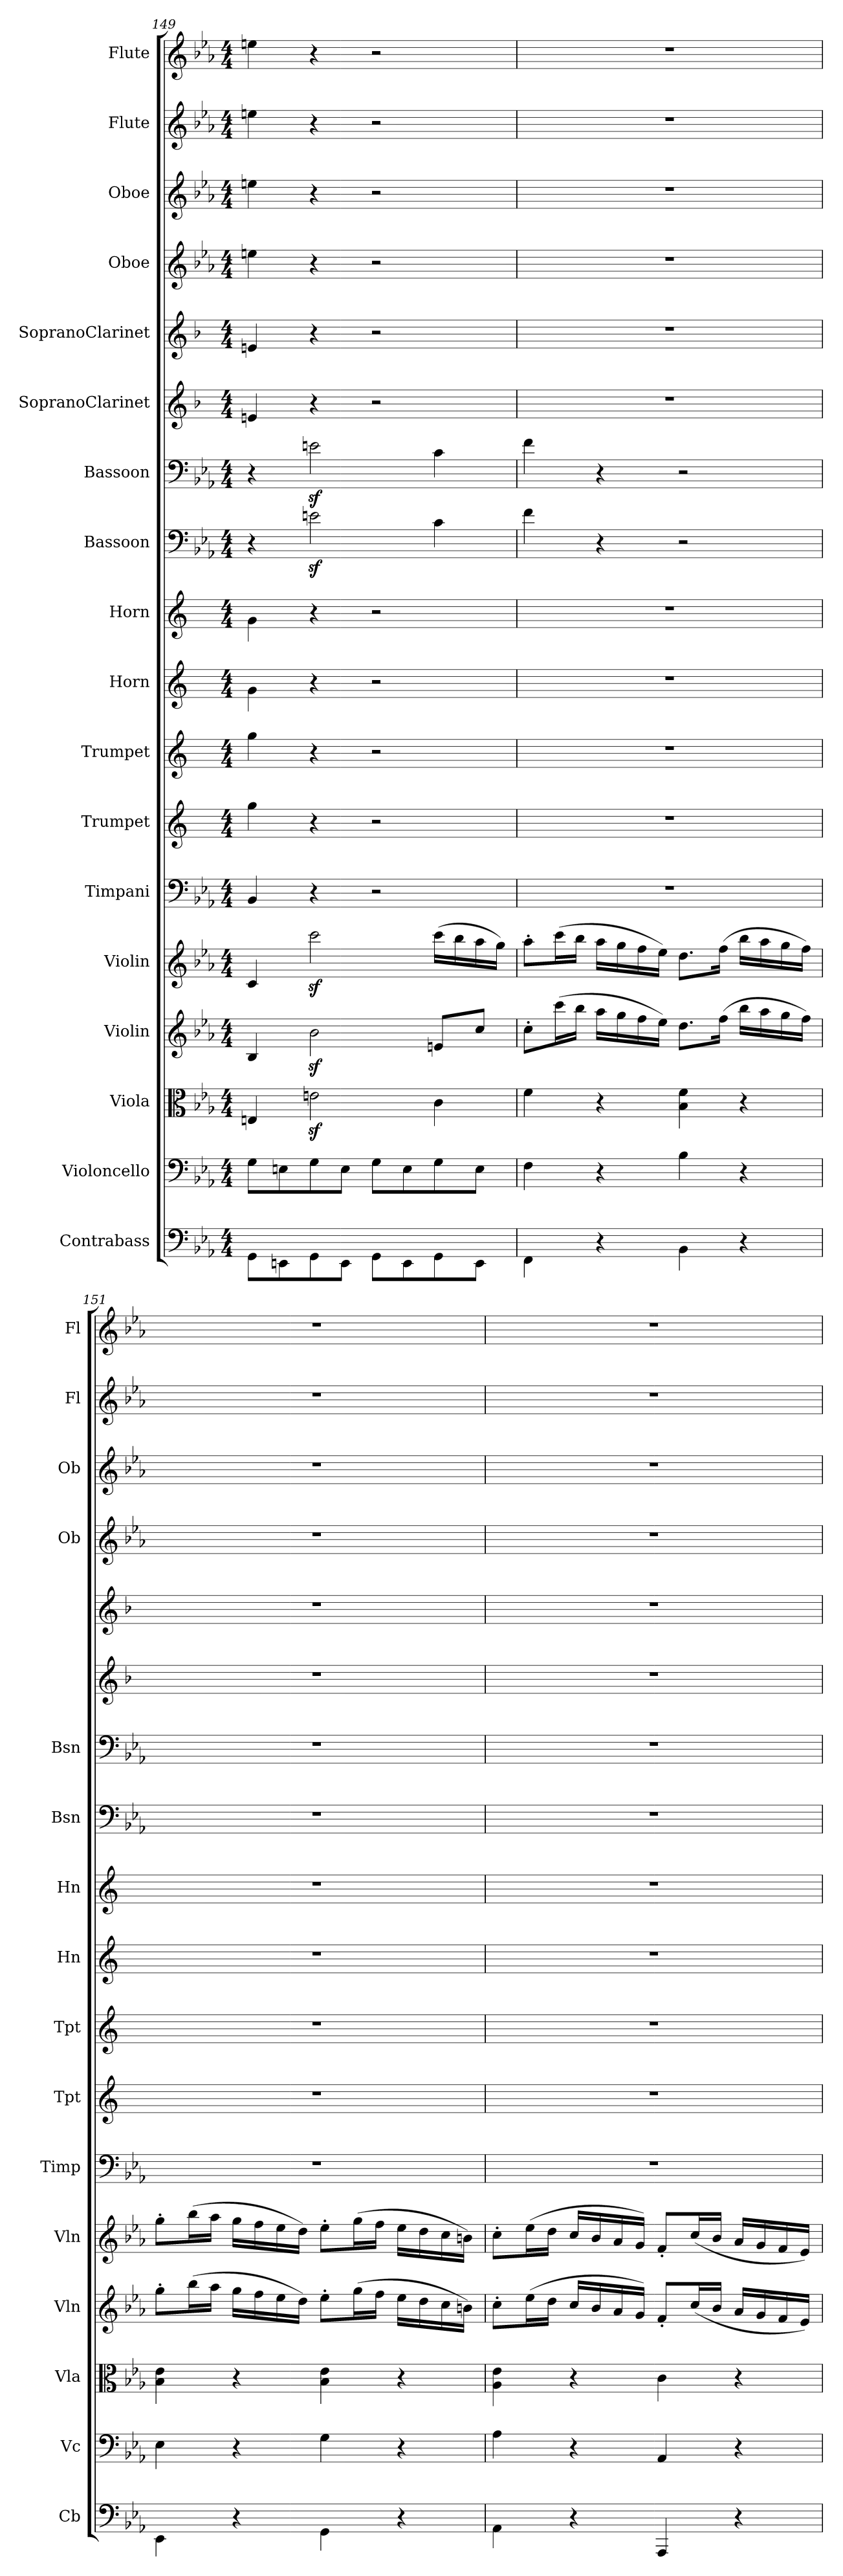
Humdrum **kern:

**kern	**kern	**kern	**kern	**kern	**kern	**kern	**kern	**kern	**kern	**kern	**kern	**kern	**kern	**kern	**kern	**kern	**kern
*part18	*part17	*part16	*part15	*part14	*part13	*part12	*part11	*part10	*part9	*part8	*part7	*part6	*part5	*part4	*part3	*part2	*part1
*staff18	*staff17	*staff16	*staff15	*staff14	*staff13	*staff12	*staff11	*staff10	*staff9	*staff8	*staff7	*staff6	*staff5	*staff4	*staff3	*staff2	*staff1
*I"Contrabass	*I"Violoncello	*I"Viola	*I"Violin	*I"Violin	*I"Timpani	*I"Trumpet	*I"Trumpet	*I"Horn	*I"Horn	*I"Bassoon	*I"Bassoon	*I"SopranoClarinet	*I"SopranoClarinet	*I"Oboe	*I"Oboe	*I"Flute	*I"Flute
*I'Cb	*I'Vc	*I'Vla	*I'Vln	*I'Vln	*I'Timp	*I'Tpt	*I'Tpt	*I'Hn	*I'Hn	*I'Bsn	*I'Bsn	*	*	*I'Ob	*I'Ob	*I'Fl	*I'Fl
*clefF4	*clefF4	*clefC3	*clefG2	*clefG2	*clefF4	*clefG2	*clefG2	*clefG2	*clefG2	*clefF4	*clefF4	*clefG2	*clefG2	*clefG2	*clefG2	*clefG2	*clefG2
*k[b-e-a-]	*k[b-e-a-]	*k[b-e-a-]	*k[b-e-a-]	*k[b-e-a-]	*k[b-e-a-]	*k[]	*k[]	*k[]	*k[]	*k[b-e-a-]	*k[b-e-a-]	*k[b-]	*k[b-]	*k[b-e-a-]	*k[b-e-a-]	*k[b-e-a-]	*k[b-e-a-]
*M4/4	*M4/4	*M4/4	*M4/4	*M4/4	*M4/4	*M4/4	*M4/4	*M4/4	*M4/4	*M4/4	*M4/4	*M4/4	*M4/4	*M4/4	*M4/4	*M4/4	*M4/4
=149	=149	=149	=149	=149	=149	=149	=149	=149	=149	=149	=149	=149	=149	=149	=149	=149	=149
8GG\L	8G\L	4En/	4B-/	4c/	4BB-/	4gg\	4gg\	4g\	4g\	4r	4r	4en/	4en/	4een\	4een\	4een\	4een\
8EEn\	8En\	.	.	.	.	.	.	.	.	.	.	.	.	.	.	.	.
8GG\	8G\	2enz\	2b-z\	2cccz\	4r	4r	4r	4r	4r	2enz\	2enz\	4r	4r	4r	4r	4r	4r
8EE\J	8E\J	.	.	.	.	.	.	.	.	.	.	.	.	.	.	.	.
8GG\L	8G\L	.	.	.	2r	2r	2r	2r	2r	.	.	2r	2r	2r	2r	2r	2r
8EE\	8E\	.	.	.	.	.	.	.	.	.	.	.	.	.	.	.	.
8GG\	8G\	4c\	8en/L	(16ccc\LL	.	.	.	.	.	4c\	4c\	.	.	.	.	.	.
.	.	.	.	16bb-\	.	.	.	.	.	.	.	.	.	.	.	.	.
8EE\J	8E\J	.	8cc/J	16aa-\	.	.	.	.	.	.	.	.	.	.	.	.	.
.	.	.	.	16gg\JJ)	.	.	.	.	.	.	.	.	.	.	.	.	.
=150	=150	=150	=150	=150	=150	=150	=150	=150	=150	=150	=150	=150	=150	=150	=150	=150	=150
4FF\	4F\	4f\	8cc'\L	8aa-'\L	1r	1r	1r	1r	1r	4f\	4f\	1r	1r	1r	1r	1r	1r
.	.	.	(16ccc\L	(16ccc\L	.	.	.	.	.	.	.	.	.	.	.	.	.
.	.	.	16bb-\JJ	16bb-\JJ	.	.	.	.	.	.	.	.	.	.	.	.	.
4r	4r	4r	16aa-\LL	16aa-\LL	.	.	.	.	.	4r	4r	.	.	.	.	.	.
.	.	.	16gg\	16gg\	.	.	.	.	.	.	.	.	.	.	.	.	.
.	.	.	16ff\	16ff\	.	.	.	.	.	.	.	.	.	.	.	.	.
.	.	.	16ee-\JJ)	16ee-\JJ)	.	.	.	.	.	.	.	.	.	.	.	.	.
4BB-\	4B-\	4B-\ 4f\	8.dd\L	8.dd\L	.	.	.	.	.	2r	2r	.	.	.	.	.	.
.	.	.	(16ff\Jk	(16ff\Jk	.	.	.	.	.	.	.	.	.	.	.	.	.
4r	4r	4r	16bb-\LL	16bb-\LL	.	.	.	.	.	.	.	.	.	.	.	.	.
.	.	.	16aa-\	16aa-\	.	.	.	.	.	.	.	.	.	.	.	.	.
.	.	.	16gg\	16gg\	.	.	.	.	.	.	.	.	.	.	.	.	.
.	.	.	16ff\JJ)	16ff\JJ)	.	.	.	.	.	.	.	.	.	.	.	.	.
=151	=151	=151	=151	=151	=151	=151	=151	=151	=151	=151	=151	=151	=151	=151	=151	=151	=151
4EE-\	4E-\	4B-\ 4e-\	8gg'\L	8gg'\L	1r	1r	1r	1r	1r	1r	1r	1r	1r	1r	1r	1r	1r
.	.	.	(16bb-\L	(16bb-\L	.	.	.	.	.	.	.	.	.	.	.	.	.
.	.	.	16aa-\JJ	16aa-\JJ	.	.	.	.	.	.	.	.	.	.	.	.	.
4r	4r	4r	16gg\LL	16gg\LL	.	.	.	.	.	.	.	.	.	.	.	.	.
.	.	.	16ff\	16ff\	.	.	.	.	.	.	.	.	.	.	.	.	.
.	.	.	16ee-\	16ee-\	.	.	.	.	.	.	.	.	.	.	.	.	.
.	.	.	16dd\JJ)	16dd\JJ)	.	.	.	.	.	.	.	.	.	.	.	.	.
4GG\	4G\	4B-\ 4e-\	8ee-'\L	8ee-'\L	.	.	.	.	.	.	.	.	.	.	.	.	.
.	.	.	(16gg\L	(16gg\L	.	.	.	.	.	.	.	.	.	.	.	.	.
.	.	.	16ff\JJ	16ff\JJ	.	.	.	.	.	.	.	.	.	.	.	.	.
4r	4r	4r	16ee-\LL	16ee-\LL	.	.	.	.	.	.	.	.	.	.	.	.	.
.	.	.	16dd\	16dd\	.	.	.	.	.	.	.	.	.	.	.	.	.
.	.	.	16cc\	16cc\	.	.	.	.	.	.	.	.	.	.	.	.	.
.	.	.	16bn\JJ)	16bn\JJ)	.	.	.	.	.	.	.	.	.	.	.	.	.
=152	=152	=152	=152	=152	=152	=152	=152	=152	=152	=152	=152	=152	=152	=152	=152	=152	=152
4AA-\	4A-\	4A-\ 4e-\	8cc'\L	8cc'\L	1r	1r	1r	1r	1r	1r	1r	1r	1r	1r	1r	1r	1r
.	.	.	(16ee-\L	(16ee-\L	.	.	.	.	.	.	.	.	.	.	.	.	.
.	.	.	16dd\JJ	16dd\JJ	.	.	.	.	.	.	.	.	.	.	.	.	.
4r	4r	4r	16cc/LL	16cc/LL	.	.	.	.	.	.	.	.	.	.	.	.	.
.	.	.	16b-/	16b-/	.	.	.	.	.	.	.	.	.	.	.	.	.
.	.	.	16a-/	16a-/	.	.	.	.	.	.	.	.	.	.	.	.	.
.	.	.	16g/JJ)	16g/JJ)	.	.	.	.	.	.	.	.	.	.	.	.	.
4AAA-/	4AA-/	4c\	8f'/L	8f'/L	.	.	.	.	.	.	.	.	.	.	.	.	.
.	.	.	(16cc/L	(16cc/L	.	.	.	.	.	.	.	.	.	.	.	.	.
.	.	.	16b-/JJ	16b-/JJ	.	.	.	.	.	.	.	.	.	.	.	.	.
4r	4r	4r	16a-/LL	16a-/LL	.	.	.	.	.	.	.	.	.	.	.	.	.
.	.	.	16g/	16g/	.	.	.	.	.	.	.	.	.	.	.	.	.
.	.	.	16f/	16f/	.	.	.	.	.	.	.	.	.	.	.	.	.
.	.	.	16e-/JJ)	16e-/JJ)	.	.	.	.	.	.	.	.	.	.	.	.	.
=	=	=	=	=	=	=	=	=	=	=	=	=	=	=	=	=	=
*-	*-	*-	*-	*-	*-	*-	*-	*-	*-	*-	*-	*-	*-	*-	*-	*-	*-
